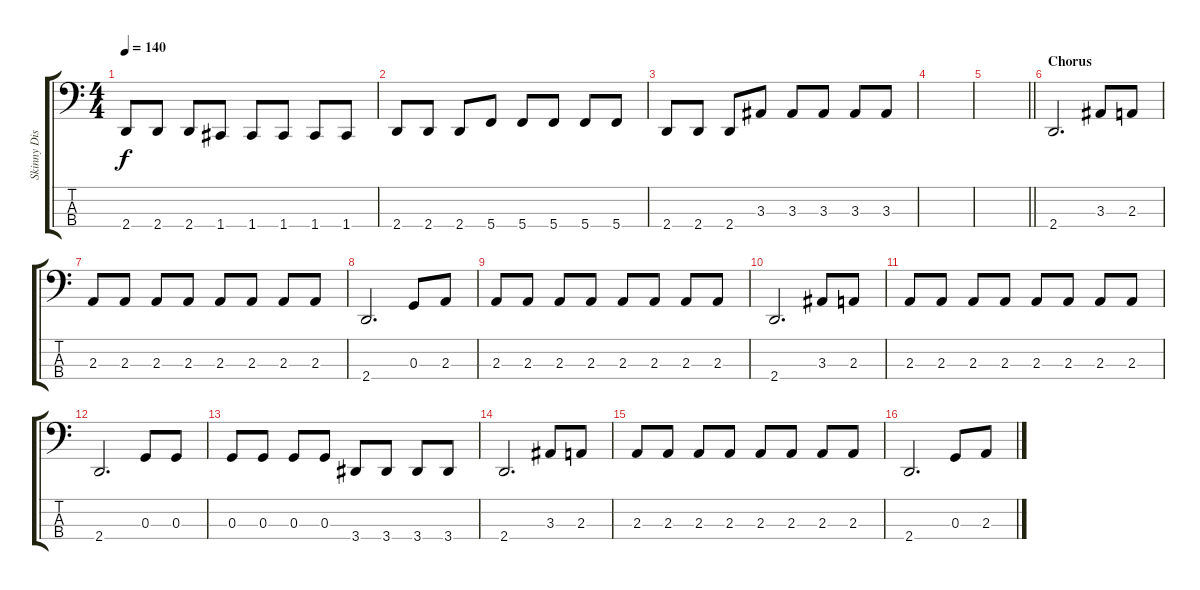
\track ("Skinny Disco" "Skinny Dis") {instrument electricbasspick}
\staff {score tabs}
\tuning (F2 C2 G1 C1) {hide}
\ts (4 4)
\tempo 140
\clef f4
\ks c
2.4.8{dy f} 2.4.8 2.4.8 1.4.8 1.4.8 1.4.8 1.4.8 1.4.8 |
2.4.8 2.4.8 2.4.8 5.4.8 5.4.8 5.4.8 5.4.8 5.4.8 |
2.4.8 2.4.8 2.4.8 3.3.8 3.3.8 3.3.8 3.3.8 3.3.8 |
|
\barLineRight lightlight
|
\section ("" "Chorus")
2.4.2{d} 3.3.8 2.3.8 |
2.3.8 2.3.8 2.3.8 2.3.8 2.3.8 2.3.8 2.3.8 2.3.8 |
2.4.2{d} 0.3.8 2.3.8 |
2.3.8 2.3.8 2.3.8 2.3.8 2.3.8 2.3.8 2.3.8 2.3.8 |
2.4.2{d} 3.3.8 2.3.8 |
2.3.8 2.3.8 2.3.8 2.3.8 2.3.8 2.3.8 2.3.8 2.3.8 |
2.4.2{d} 0.3.8 0.3.8 |
0.3.8 0.3.8 0.3.8 0.3.8 3.4.8 3.4.8 3.4.8 3.4.8 |
2.4.2{d} 3.3.8 2.3.8 |
2.3.8 2.3.8 2.3.8 2.3.8 2.3.8 2.3.8 2.3.8 2.3.8 |
2.4.2{d} 0.3.8 2.3.8
